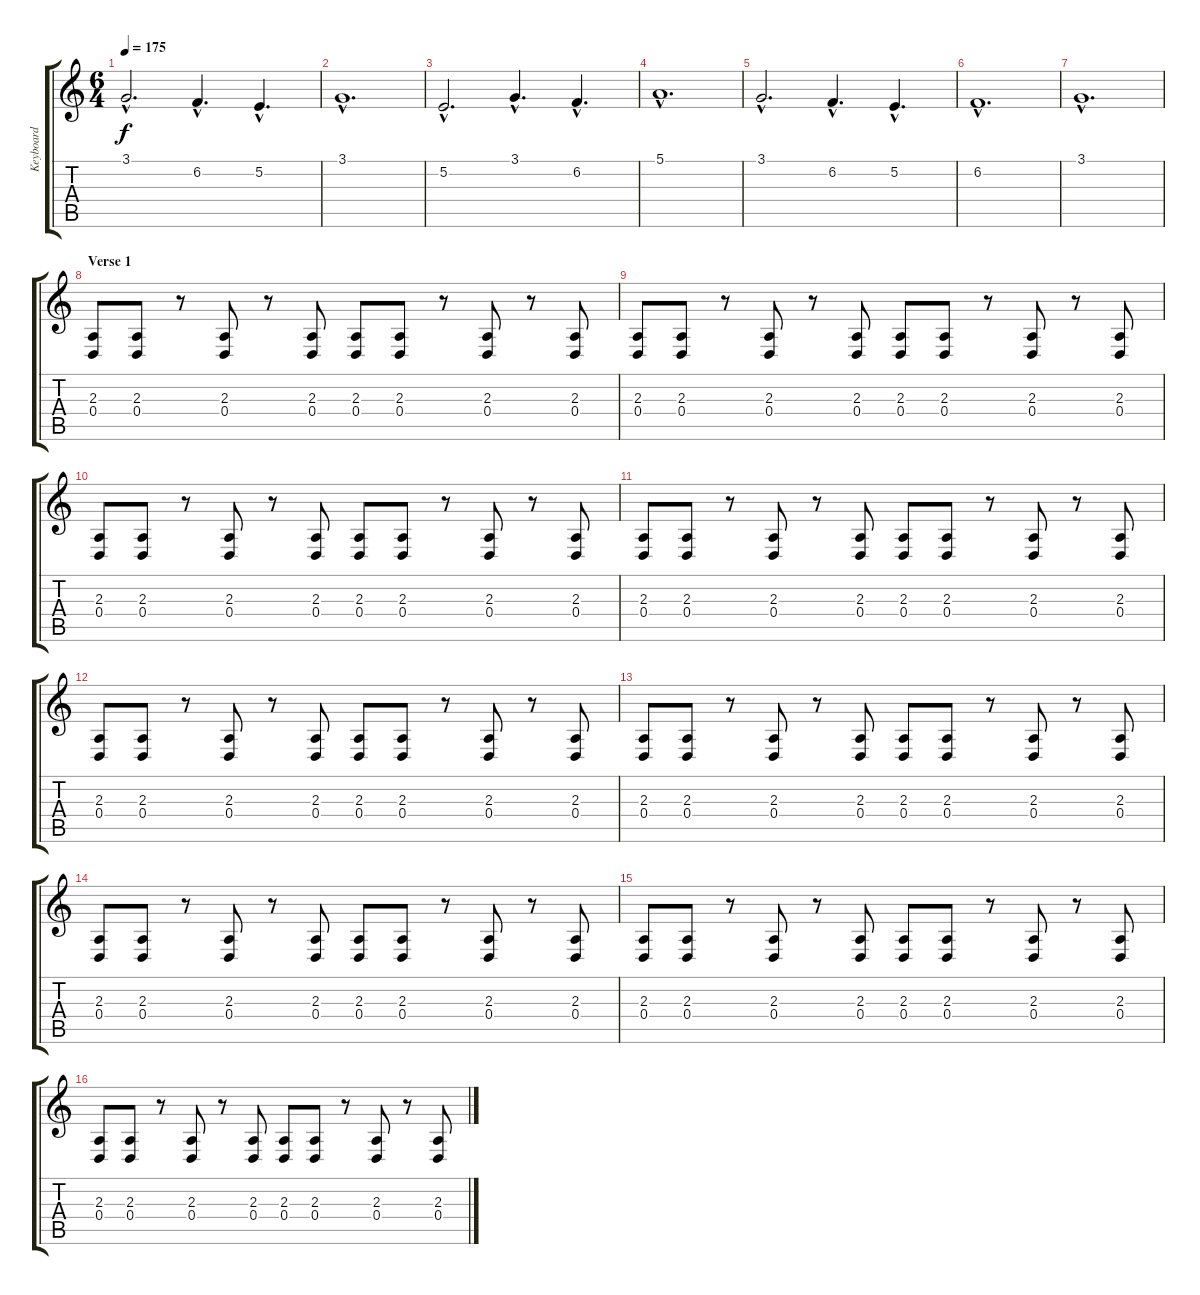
\track ("Keyboard" "Keyboard") {instrument lead2sawtooth}
\staff {score tabs}
\tuning (E4 B3 G3 D3 A2 E2) {hide}
\ts (6 4)
\tempo 175
\clef g2
\ks c
3.1{hac}.2{d dy f} 6.2{hac}.4{d} 5.2{hac}.4{d} |
3.1{hac}.1{d} |
5.2{hac}.2{d} 3.1{hac}.4{d} 6.2{hac}.4{d} |
5.1{hac}.1{d} |
3.1{hac}.2{d} 6.2{hac}.4{d} 5.2{hac}.4{d} |
6.2{hac}.1{d} |
3.1{hac}.1{d} |
\section ("" "Verse 1")
(2.3 0.4).8 (2.3 0.4).8 r.8 (2.3 0.4).8 r.8 (2.3 0.4).8 (2.3 0.4).8 (2.3 0.4).8 r.8 (2.3 0.4).8 r.8 (2.3 0.4).8 |
(2.3 0.4).8 (2.3 0.4).8 r.8 (2.3 0.4).8 r.8 (2.3 0.4).8 (2.3 0.4).8 (2.3 0.4).8 r.8 (2.3 0.4).8 r.8 (2.3 0.4).8 |
(2.3 0.4).8 (2.3 0.4).8 r.8 (2.3 0.4).8 r.8 (2.3 0.4).8 (2.3 0.4).8 (2.3 0.4).8 r.8 (2.3 0.4).8 r.8 (2.3 0.4).8 |
(2.3 0.4).8 (2.3 0.4).8 r.8 (2.3 0.4).8 r.8 (2.3 0.4).8 (2.3 0.4).8 (2.3 0.4).8 r.8 (2.3 0.4).8 r.8 (2.3 0.4).8 |
(2.3 0.4).8 (2.3 0.4).8 r.8 (2.3 0.4).8 r.8 (2.3 0.4).8 (2.3 0.4).8 (2.3 0.4).8 r.8 (2.3 0.4).8 r.8 (2.3 0.4).8 |
(2.3 0.4).8 (2.3 0.4).8 r.8 (2.3 0.4).8 r.8 (2.3 0.4).8 (2.3 0.4).8 (2.3 0.4).8 r.8 (2.3 0.4).8 r.8 (2.3 0.4).8 |
(2.3 0.4).8 (2.3 0.4).8 r.8 (2.3 0.4).8 r.8 (2.3 0.4).8 (2.3 0.4).8 (2.3 0.4).8 r.8 (2.3 0.4).8 r.8 (2.3 0.4).8 |
(2.3 0.4).8 (2.3 0.4).8 r.8 (2.3 0.4).8 r.8 (2.3 0.4).8 (2.3 0.4).8 (2.3 0.4).8 r.8 (2.3 0.4).8 r.8 (2.3 0.4).8 |
(2.3 0.4).8 (2.3 0.4).8 r.8 (2.3 0.4).8 r.8 (2.3 0.4).8 (2.3 0.4).8 (2.3 0.4).8 r.8 (2.3 0.4).8 r.8 (2.3 0.4).8
